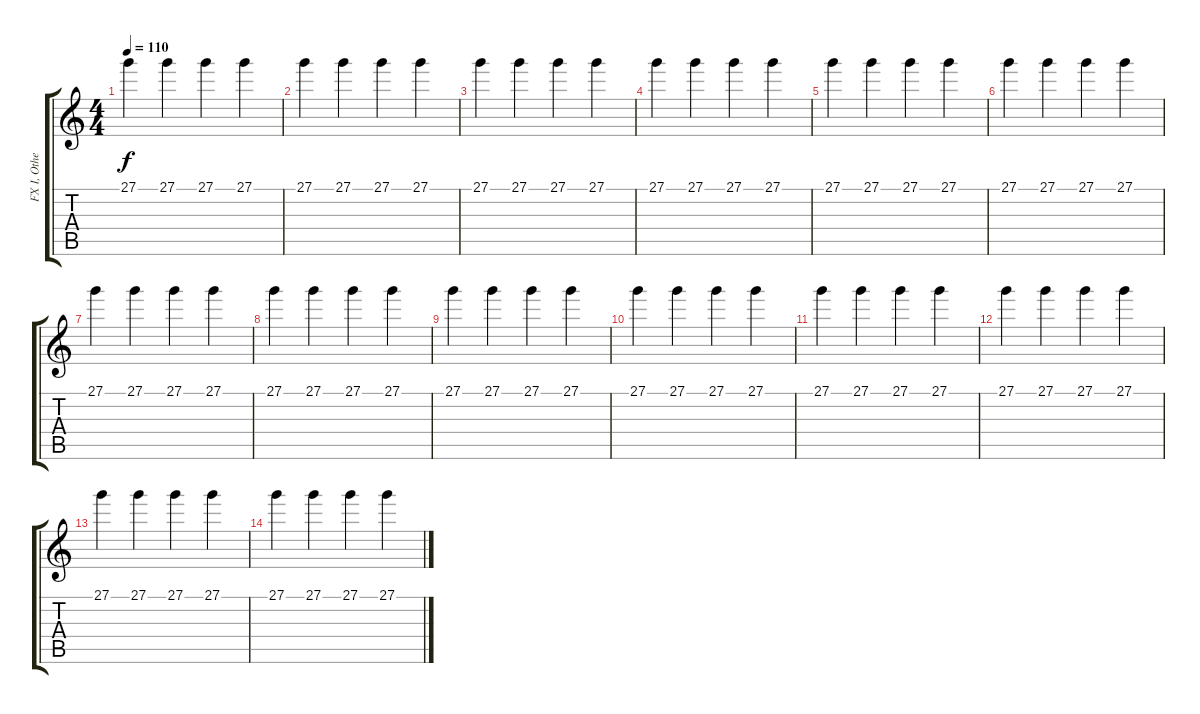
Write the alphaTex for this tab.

\track ("FX I, Other" "FX I, Othe") {instrument tinklebell}
\staff {score tabs}
\tuning (E4 B3 G3 D3 A2 E2) {hide}
\ts (4 4)
\tempo 110
\clef g2
\ks c
27.1.4{dy f} 27.1.4 27.1.4 27.1.4 |
27.1.4 27.1.4 27.1.4 27.1.4 |
27.1.4 27.1.4 27.1.4 27.1.4 |
27.1.4 27.1.4 27.1.4 27.1.4 |
27.1.4 27.1.4 27.1.4 27.1.4 |
27.1.4 27.1.4 27.1.4 27.1.4 |
27.1.4 27.1.4 27.1.4 27.1.4 |
27.1.4 27.1.4 27.1.4 27.1.4 |
27.1.4 27.1.4 27.1.4 27.1.4 |
27.1.4 27.1.4 27.1.4 27.1.4 |
27.1.4 27.1.4 27.1.4 27.1.4 |
27.1.4 27.1.4 27.1.4 27.1.4 |
27.1.4 27.1.4 27.1.4 27.1.4 |
27.1.4 27.1.4 27.1.4 27.1.4
